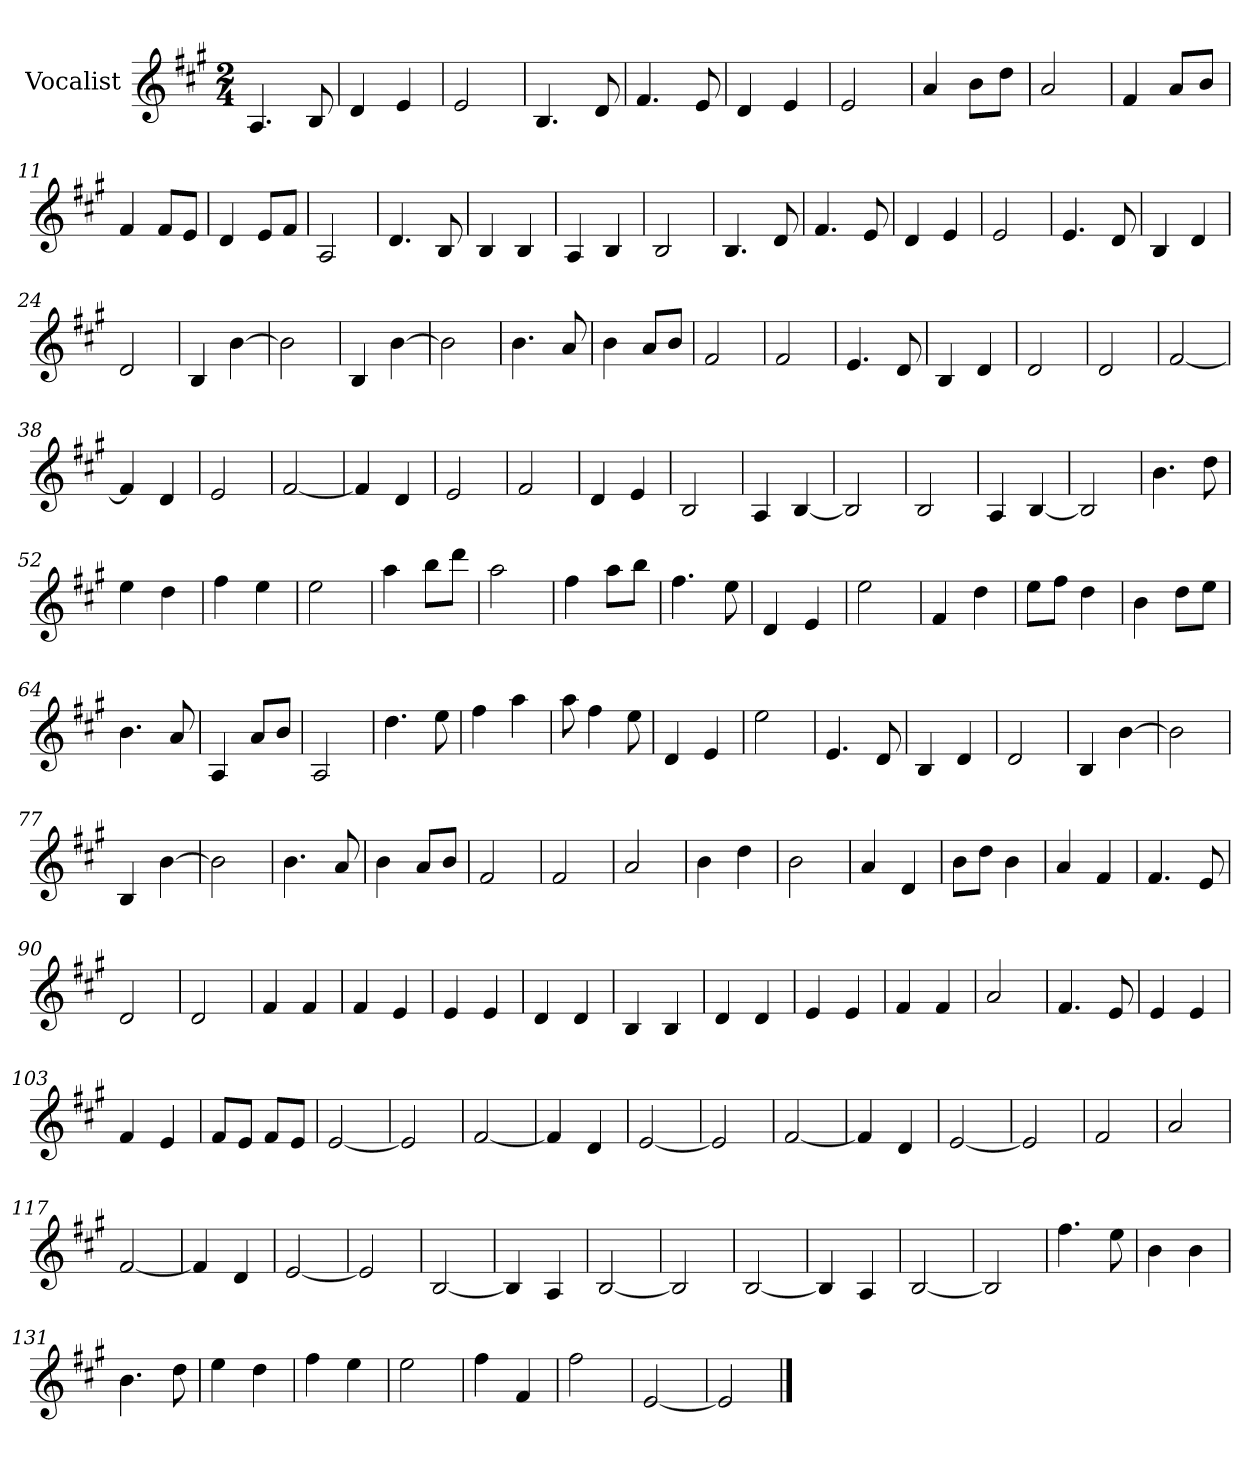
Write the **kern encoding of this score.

**kern
*part1
*staff1
*I"Vocalist
*k[f#c#g#]
*A:
*M2/4
=1
4.A
8B
=2
4d
4e
=3
2e
=4
4.B
8d
=5
4.f#
8e
=6
4d
4e
=7
2e
=8
4a
8bL
8ddJ
=9
2a
=10
4f#
8aL
8bJ
=11
4f#
8f#L
8eJ
=12
4d
8eL
8f#J
=13
2A
=14
4.d
8B
=15
4B
4B
=16
4A
4B
=17
2B
=18
4.B
8d
=19
4.f#
8e
=20
4d
4e
=21
2e
=22
4.e
8d
=23
4B
4d
=24
2d
=25
4B
[4b
=26
2b]
=27
4B
[4b
=28
2b]
=29
4.b
8a
=30
4b
8aL
8bJ
=31
2f#
=32
2f#
=33
4.e
8d
=34
4B
4d
=35
2d
=36
2d
=37
[2f#
=38
4f#]
4d
=39
2e
=40
[2f#
=41
4f#]
4d
=42
2e
=43
2f#
=44
4d
4e
=45
2B
=46
4A
[4B
=47
2B]
=48
2B
=49
4A
[4B
=50
2B]
=51
4.b
8dd
=52
4ee
4dd
=53
4ff#
4ee
=54
2ee
=55
4aa
8bbL
8dddJ
=56
2aa
=57
4ff#
8aaL
8bbJ
=58
4.ff#
8ee
=59
4d
4e
=60
2ee
=61
4f#
4dd
=62
8eeL
8ff#J
4dd
=63
4b
8ddL
8eeJ
=64
4.b
8a
=65
4A
8aL
8bJ
=66
2A
=67
4.dd
8ee
=68
4ff#
4aa
=69
8aa
4ff#
8ee
=70
4d
4e
=71
2ee
=72
4.e
8d
=73
4B
4d
=74
2d
=75
4B
[4b
=76
2b]
=77
4B
[4b
=78
2b]
=79
4.b
8a
=80
4b
8aL
8bJ
=81
2f#
=82
2f#
=83
2a
=84
4b
4dd
=85
2b
=86
4a
4d
=87
8bL
8ddJ
4b
=88
4a
4f#
=89
4.f#
8e
=90
2d
=91
2d
=92
4f#
4f#
=93
4f#
4e
=94
4e
4e
=95
4d
4d
=96
4B
4B
=97
4d
4d
=98
4e
4e
=99
4f#
4f#
=100
2a
=101
4.f#
8e
=102
4e
4e
=103
4f#
4e
=104
8f#L
8eJ
8f#L
8eJ
=105
[2e
=106
2e]
=107
[2f#
=108
4f#]
4d
=109
[2e
=110
2e]
=111
[2f#
=112
4f#]
4d
=113
[2e
=114
2e]
=115
2f#
=116
2a
=117
[2f#
=118
4f#]
4d
=119
[2e
=120
2e]
=121
[2B
=122
4B]
4A
=123
[2B
=124
2B]
=125
[2B
=126
4B]
4A
=127
[2B
=128
2B]
=129
4.ff#
8ee
=130
4b
4b
=131
4.b
8dd
=132
4ee
4dd
=133
4ff#
4ee
=134
2ee
=135
4ff#
4f#
=136
2ff#
=137
[2e
=138
2e]
==
*-
